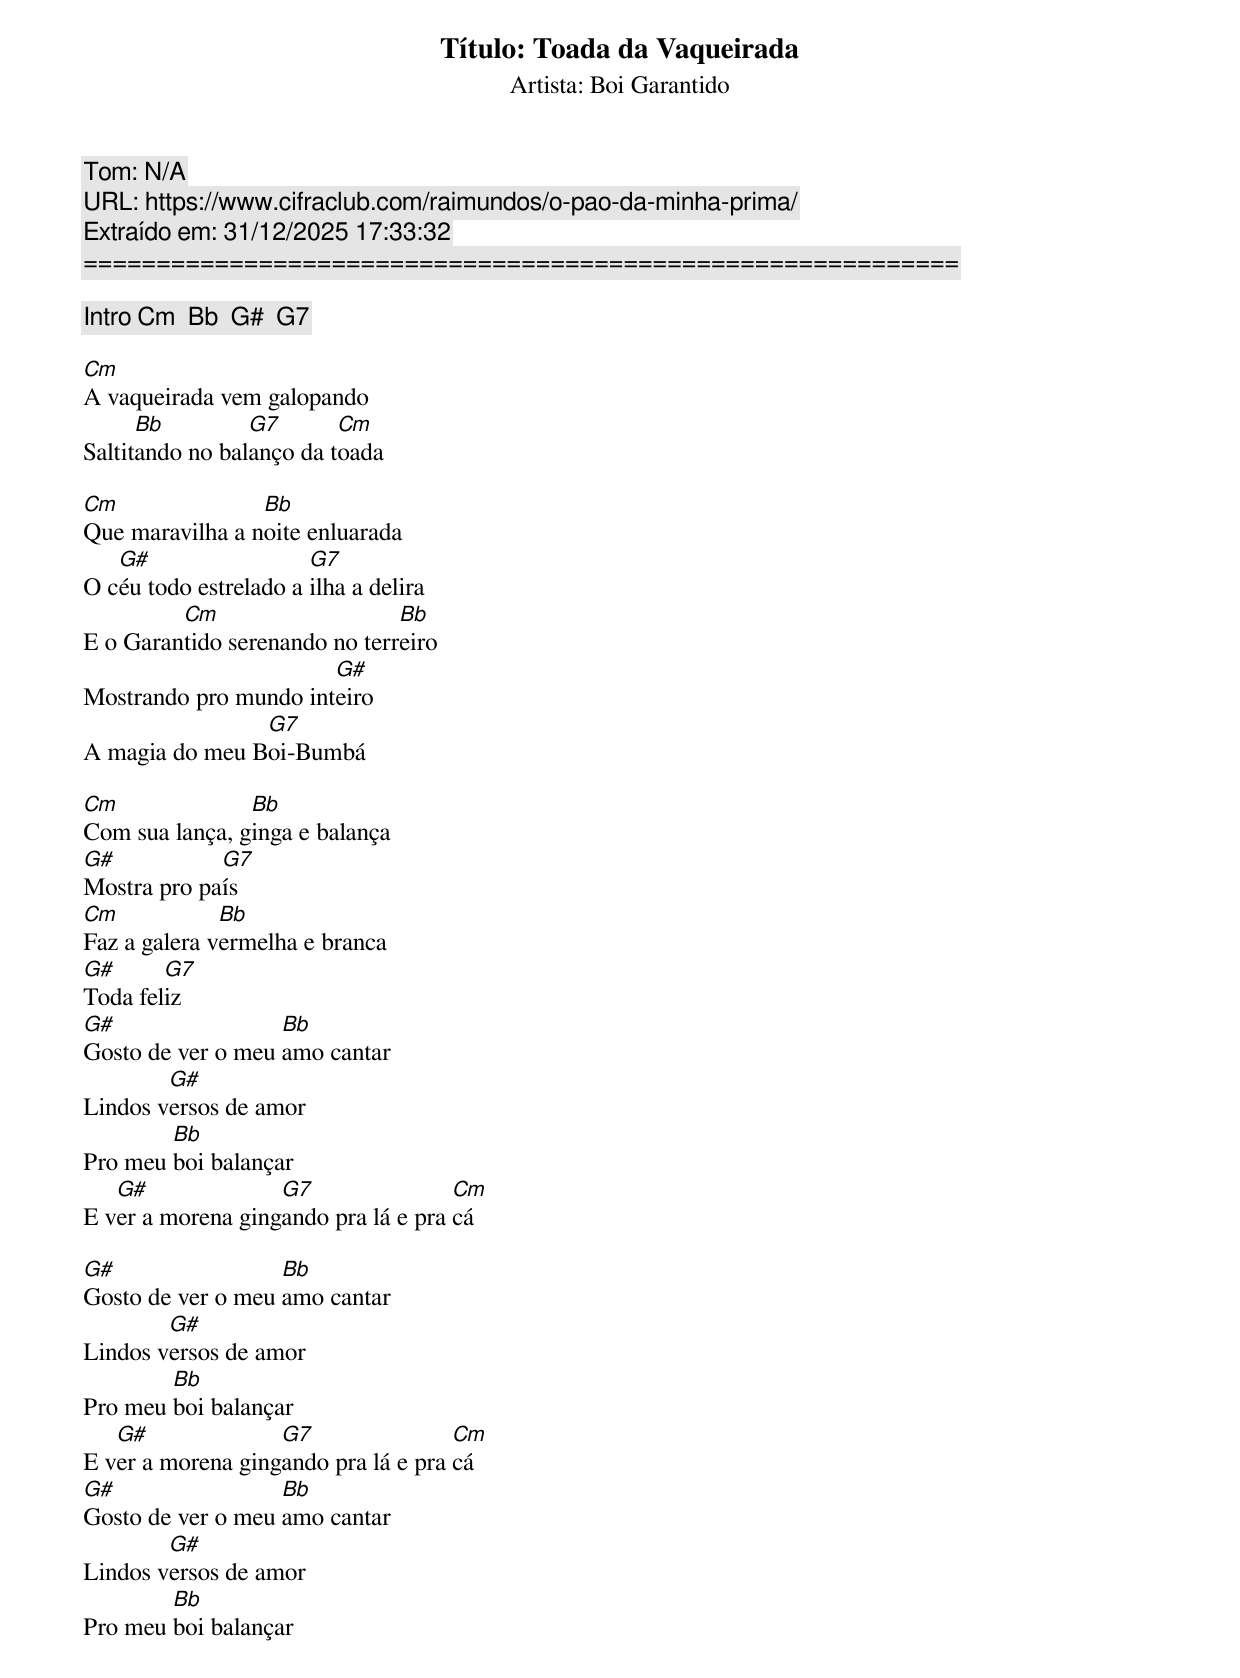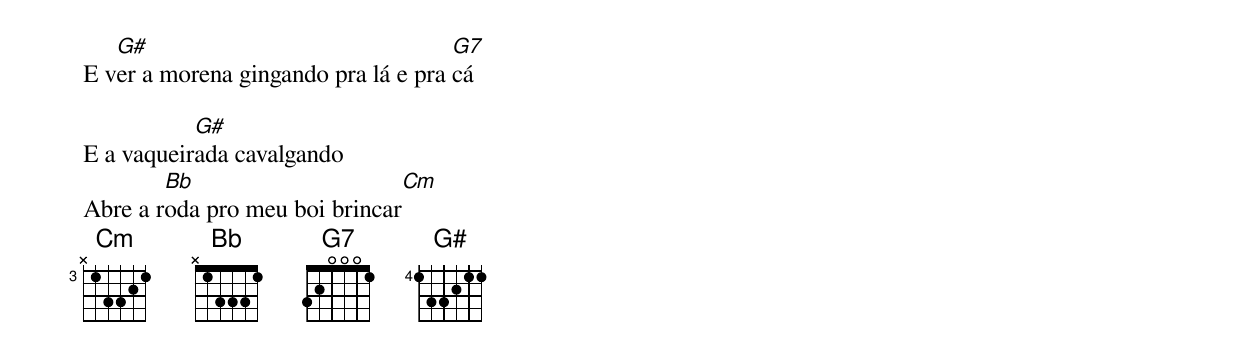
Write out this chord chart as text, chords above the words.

Título: Toada da Vaqueirada
Artista: Boi Garantido
Tom: N/A
URL: https://www.cifraclub.com/raimundos/o-pao-da-minha-prima/
Extraído em: 31/12/2025 17:33:32
============================================================

[Intro] Cm  Bb  G#  G7

Cm
A vaqueirada vem galopando
      Bb         G7       Cm
Saltitando no balanço da toada

Cm               Bb
Que maravilha a noite enluarada
   G#                  G7
O céu todo estrelado a ilha a delira
         Cm                    Bb
E o Garantido serenando no terreiro
                       G#
Mostrando pro mundo inteiro
                G7
A magia do meu Boi-Bumbá

Cm              Bb
Com sua lança, ginga e balança
G#           G7
Mostra pro país
Cm            Bb
Faz a galera vermelha e branca
G#      G7
Toda feliz
G#                 Bb
Gosto de ver o meu amo cantar
        G#
Lindos versos de amor
        Bb
Pro meu boi balançar
   G#              G7                Cm
E ver a morena gingando pra lá e pra cá

G#                 Bb
Gosto de ver o meu amo cantar
        G#
Lindos versos de amor
        Bb
Pro meu boi balançar
   G#              G7                Cm
E ver a morena gingando pra lá e pra cá
G#                 Bb
Gosto de ver o meu amo cantar
        G#
Lindos versos de amor
        Bb
Pro meu boi balançar
   G#                                G7
E ver a morena gingando pra lá e pra cá

           G#
E a vaqueirada cavalgando
        Bb                     Cm
Abre a roda pro meu boi brincar
